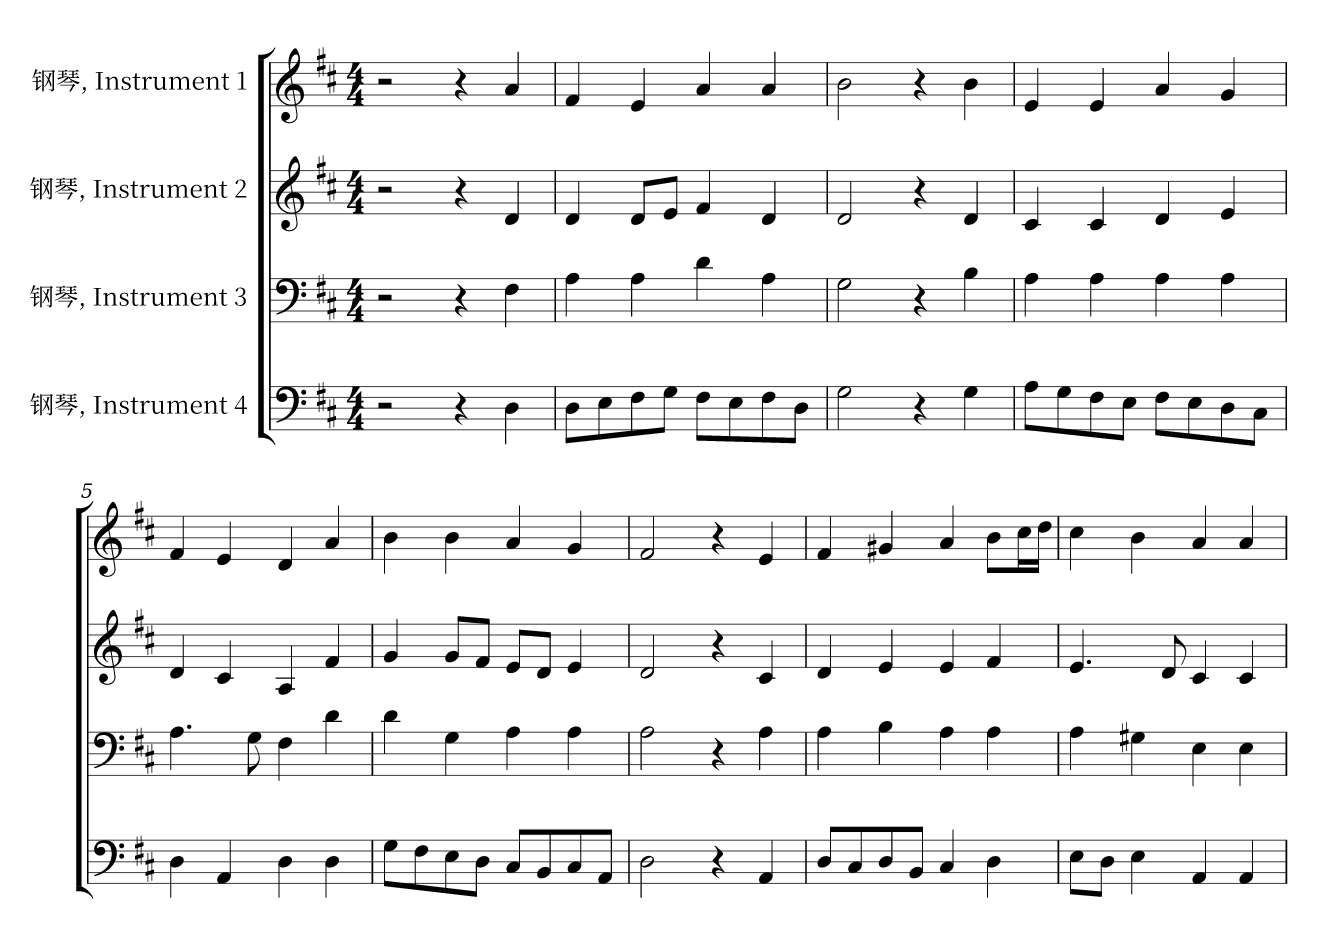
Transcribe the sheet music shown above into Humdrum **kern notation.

**kern	**kern	**kern	**kern
*part4	*part3	*part2	*part1
*staff4	*staff3	*staff2	*staff1
*I"钢琴, Instrument 4	*I"钢琴, Instrument 3	*I"钢琴, Instrument 2	*I"钢琴, Instrument 1
*clefF4	*clefF4	*clefG2	*clefG2
*k[f#c#]	*k[f#c#]	*k[f#c#]	*k[f#c#]
*M4/4	*M4/4	*M4/4	*M4/4
*MM96	*MM96	*MM96	*MM96
=1	=1	=1	=1
2r	2r	2r	2r
4r	4r	4r	4r
4D\	4F#\	4d/	4a/
=2	=2	=2	=2
8D\L	4A\	4d/	4f#/
8E\	.	.	.
8F#\	4A\	8d/L	4e/
8G\J	.	8e/J	.
8F#\L	4d\	4f#/	4a/
8E\	.	.	.
8F#\	4A\	4d/	4a/
8D\J	.	.	.
=3	=3	=3	=3
2G\	2G\	2d/	2b\
4r	4r	4r	4r
4G\	4B\	4d/	4b\
=4	=4	=4	=4
8A\L	4A\	4c#/	4e/
8G\	.	.	.
8F#\	4A\	4c#/	4e/
8E\J	.	.	.
8F#\L	4A\	4d/	4a/
8E\	.	.	.
8D\	4A\	4e/	4g/
8C#\J	.	.	.
=5	=5	=5	=5
4D\	4.A\	4d/	4f#/
4AA/	.	4c#/	4e/
.	8G\	.	.
4D\	4F#\	4A/	4d/
4D\	4d\	4f#/	4a/
!!LO:LB:g=z
=6	=6	=6	=6
8G\L	4d\	4g/	4b\
8F#\	.	.	.
8E\	4G\	8g/L	4b\
8D\J	.	8f#/J	.
8C#/L	4A\	8e/L	4a/
8BB/	.	8d/J	.
8C#/	4A\	4e/	4g/
8AA/J	.	.	.
=7	=7	=7	=7
2D\	2A\	2d/	2f#/
4r	4r	4r	4r
4AA/	4A\	4c#/	4e/
=8	=8	=8	=8
8D/L	4A\	4d/	4f#/
8C#/	.	.	.
8D/	4B\	4e/	4g#X/
8BB/J	.	.	.
4C#/	4A\	4e/	4a/
4D\	4A\	4f#/	8b\L
.	.	.	16cc#\L
.	.	.	16dd\JJ
=9	=9	=9	=9
8E\L	4A\	4.e/	4cc#\
8D\J	.	.	.
4E\	4G#X\	.	4b\
.	.	8d/	.
4AA/	4E\	4c#/	4a/
4AA/	4E\	4c#/	4a/
=	=	=	=
*-	*-	*-	*-
